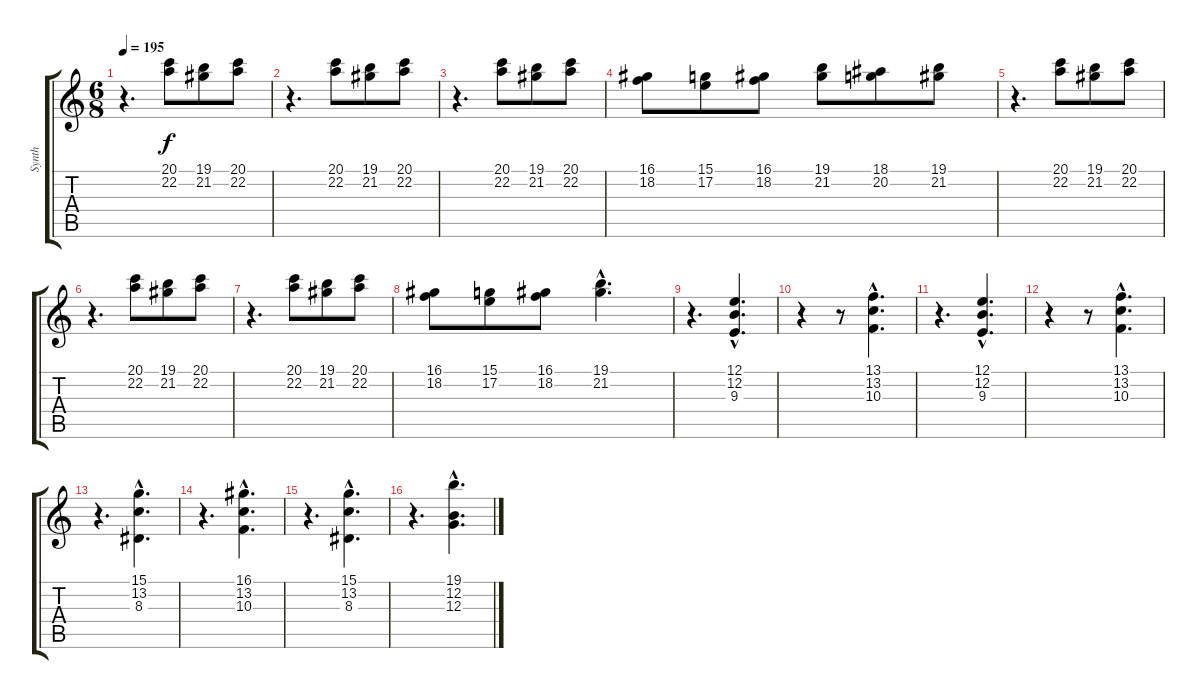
\track ("Synth" "Synth") {instrument stringensemble1}
\staff {score tabs}
\tuning (E4 B3 G3 D3 A2 E2) {hide}
\ts (6 8)
\tempo 195
\clef g2
\ks c
r.4{d dy f volume 10} (20.1 22.2).8 (19.1 21.2).8 (20.1 22.2).8 |
r.4{d} (20.1 22.2).8 (19.1 21.2).8 (20.1 22.2).8 |
r.4{d} (20.1 22.2).8 (19.1 21.2).8 (20.1 22.2).8 |
(16.1 18.2).8 (15.1 17.2).8 (16.1 18.2).8 (19.1 21.2).8 (18.1 20.2).8 (19.1 21.2).8 |
r.4{d volume 10} (20.1 22.2).8 (19.1 21.2).8 (20.1 22.2).8 |
r.4{d} (20.1 22.2).8 (19.1 21.2).8 (20.1 22.2).8 |
r.4{d} (20.1 22.2).8 (19.1 21.2).8 (20.1 22.2).8 |
(16.1 18.2).8 (15.1 17.2).8 (16.1 18.2).8 (19.1{hac} 21.2{hac}).4{d} |
r.4{d volume 10} (12.1{hac} 12.2{hac} 9.3{hac}).4{d} |
r.4 r.8 (13.1{hac} 13.2{hac} 10.3{hac}).4{d} |
r.4{d} (12.1{hac} 12.2{hac} 9.3{hac}).4{d} |
r.4 r.8 (13.1{hac} 13.2{hac} 10.3{hac}).4{d} |
r.4{d} (15.1{hac} 13.2{hac} 8.3{hac}).4{d} |
r.4{d} (16.1{hac} 13.2{hac} 10.3{hac}).4{d} |
r.4{d} (15.1{hac} 13.2{hac} 8.3{hac}).4{d} |
r.4{d} (19.1{hac} 12.2{hac} 12.3{hac}).4{d}
